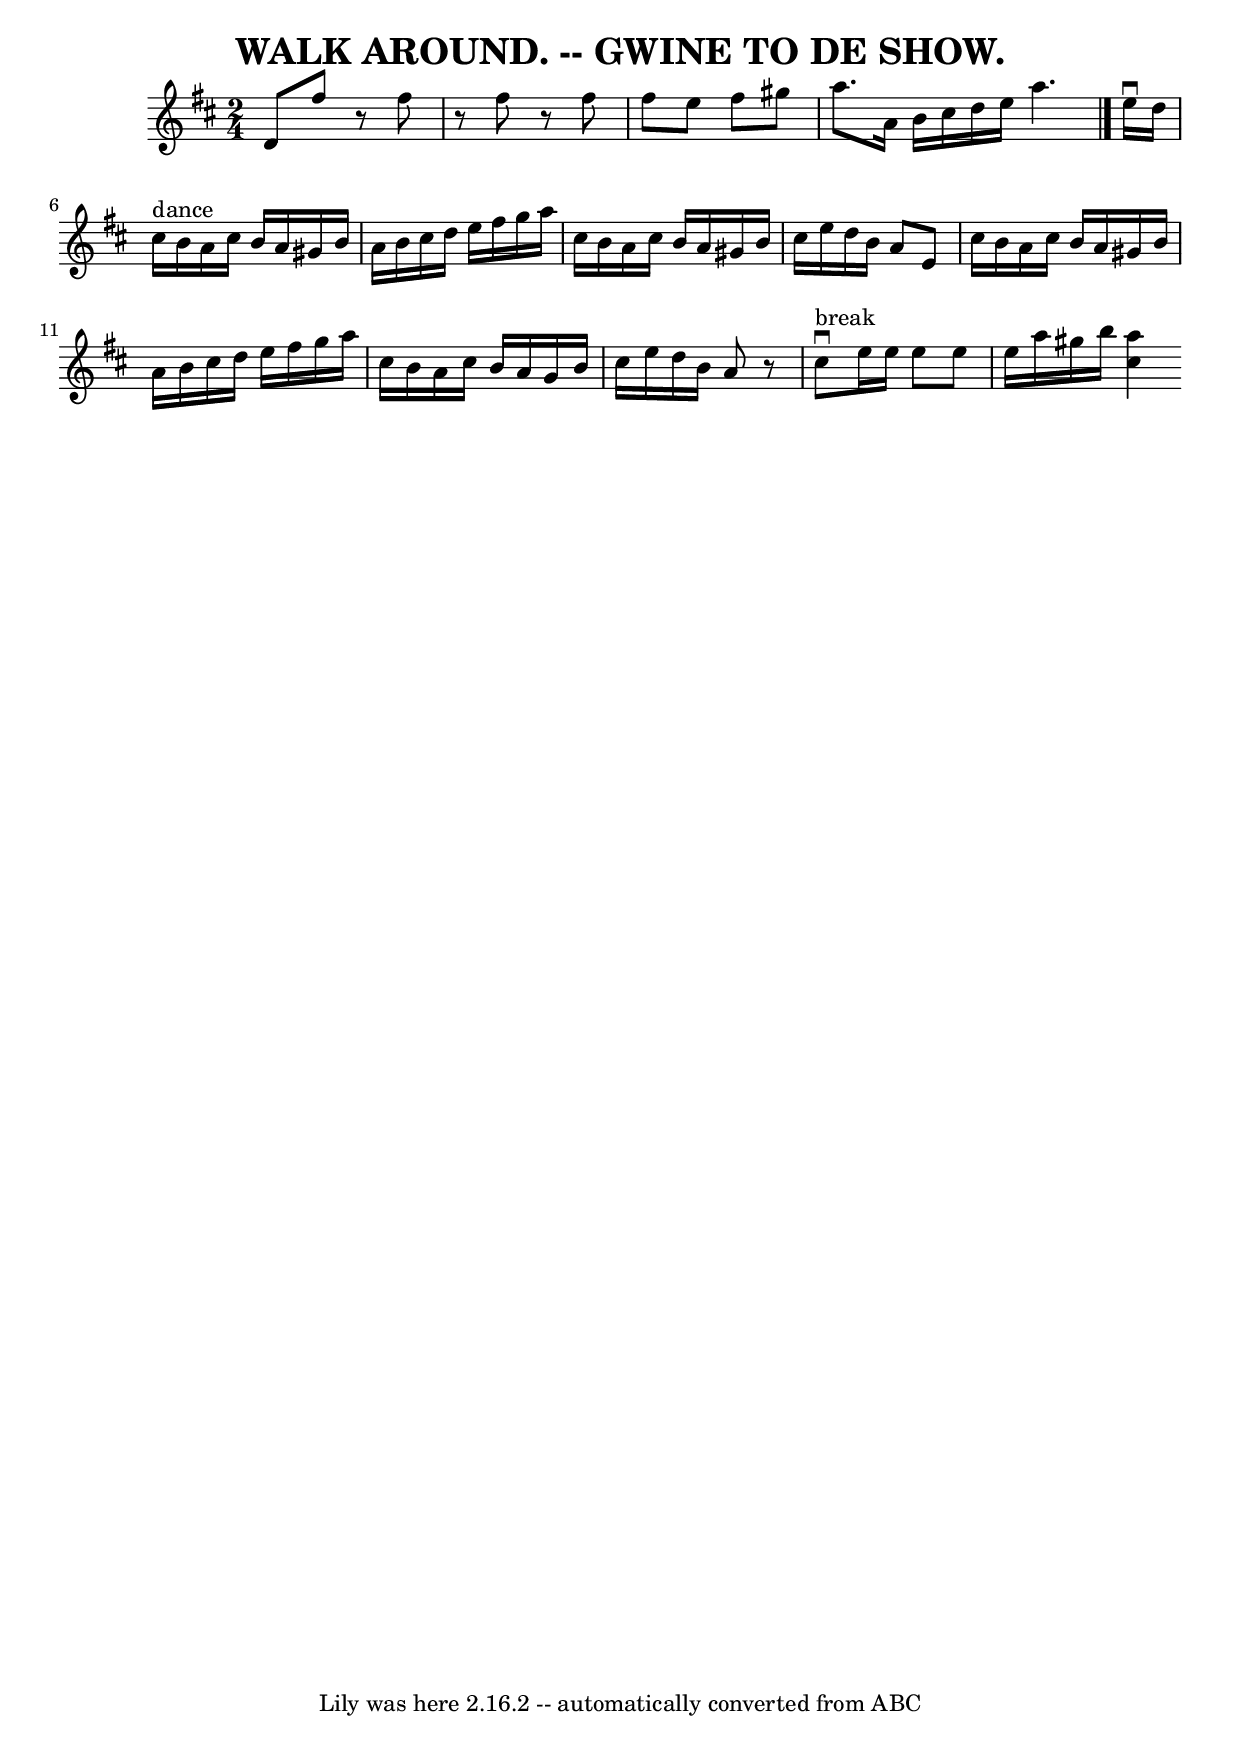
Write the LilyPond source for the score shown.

\version "2.16.2"
\include "Mammoth.ily"
\header {
  %% book = "Ryan's Mammoth Collection of Fiddle Tunes"
 crossRefNumber = "1"
 footnotes = ""
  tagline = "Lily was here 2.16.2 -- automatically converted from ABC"
  title = "WALK AROUND. -- GWINE TO DE SHOW."

}
voicedefault =  {


  \time 2/4 
  \key a \mixolydian d'8 fis''8    r8 fis''8     |
  r8 fis''8    r8 fis''8     |
 fis''8 e''8 fis''8 gis''8     |
 a''8. a'16 b'16 cis''16 d''16 e''16    \bar ":|" a''4.    \bar "|." e''16^\downbow d''16     |
 cis''16^"dance" b'16 a'16 cis''16 b'16 a'16 gis'16 b'16     |
 a'16 b'16 cis''16 d''16 e''16 fis''16 g''16 a''16     |
 cis''16 b'16 a'16 cis''16 b'16 a'16 gis'16 b'16     |
 cis''16 e''16 d''16 b'16 a'8 e'8     |
 cis''16 b'16 a'16 cis''16 b'16 a'16 gis'16 b'16     |
 a'16 b'16 cis''16 d''16 e''16 fis''16 g''16 a''16     |
 cis''16 b'16 a'16 cis''16 b'16 a'16 g'16 b'16     |
 cis''16 e''16 d''16 b'16 a'8    r8 cis''8^"break"^\downbow e''16 e''16 e''8 e''8     |
 e''16 a''16 gis''16 b''16  << a''4 cis''4   >>   \bar " |."   

}

\score{
  <<

    \context Staff="default"
    {
      \voicedefault 
      
    }

  >>
  \layout {
    
  }
  \midi {
  }

}
